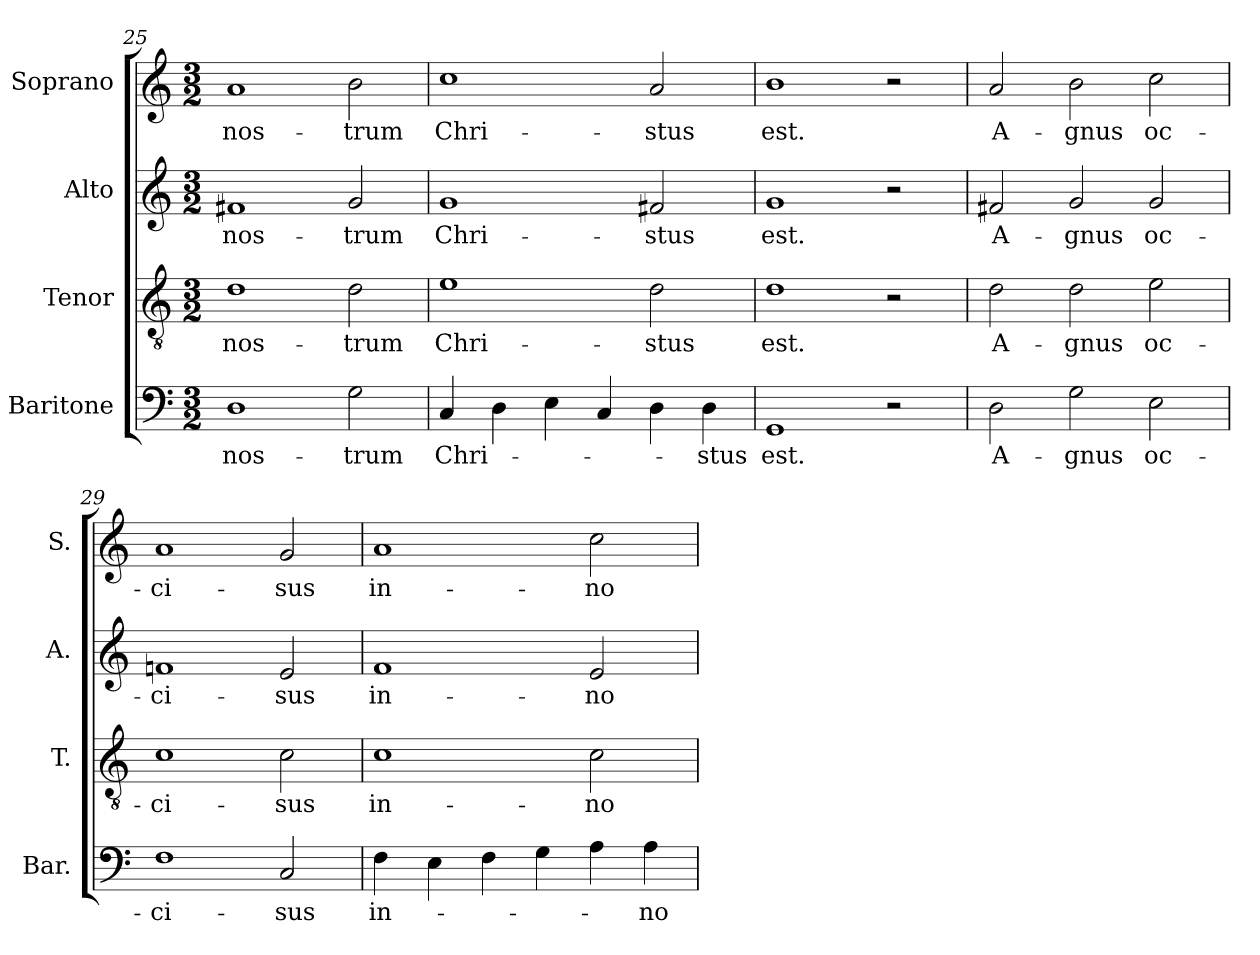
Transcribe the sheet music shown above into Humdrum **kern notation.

**kern	**text	**kern	**text	**kern	**text	**kern	**text
*part4	*part4	*part3	*part3	*part2	*part2	*part1	*part1
*staff4	*staff4	*staff3	*staff3	*staff2	*staff2	*staff1	*staff1
*I"Baritone	*	*I"Tenor	*	*I"Alto	*	*I"Soprano	*
*I'Bar.	*	*I'T.	*	*I'A.	*	*I'S.	*
*clefF4	*	*clefGv2	*	*clefG2	*	*clefG2	*
*	*	*ITrd7c12	*	*	*	*	*
*k[]	*	*k[]	*	*k[]	*	*k[]	*
*C:	*	*C:	*	*C:	*	*C:	*
*M3/2	*	*M3/2	*	*M3/2	*	*M3/2	*
=25	=25	=25	=25	=25	=25	=25	=25
!	!LO:LY:b:color=#000000	!	!	!	!	!	!
!	!	!	!LO:LY:b:color=#000000	!	!	!	!
!	!	!	!	!	!LO:LY:b:color=#000000	!	!
!	!	!	!	!	!	!	!LO:LY:b:color=#000000
1Di	nos-	1Di	nos-	1f#Xi	nos-	1ai	nos-
!	!LO:LY:b:color=#000000	!	!	!	!	!	!
!	!	!	!LO:LY:b:color=#000000	!	!	!	!
!	!	!	!	!	!LO:LY:b:color=#000000	!	!
!	!	!	!	!	!	!	!LO:LY:b:color=#000000
2Gi\	-trum	2Di\	-trum	2gi/	-trum	2bi\	-trum
=26	=26	=26	=26	=26	=26	=26	=26
!	!LO:LY:b:color=#000000	!	!	!	!	!	!
!	!	!	!LO:LY:b:color=#000000	!	!	!	!
!	!	!	!	!	!LO:LY:b:color=#000000	!	!
!	!	!	!	!	!	!	!LO:LY:b:color=#000000
4Ci/	Chri-	1Ei	Chri-	1gi	Chri-	1cci	Chri-
4Di\	.	.	.	.	.	.	.
4Ei\	.	.	.	.	.	.	.
4Ci/	.	.	.	.	.	.	.
!	!	!	!LO:LY:b:color=#000000	!	!	!	!
!	!	!	!	!	!LO:LY:b:color=#000000	!	!
!	!	!	!	!	!	!	!LO:LY:b:color=#000000
4Di\	.	2Di\	-stus	2f#Xi/	-stus	2ai/	-stus
!	!LO:LY:b:color=#000000	!	!	!	!	!	!
4Di\	-stus	.	.	.	.	.	.
=27	=27	=27	=27	=27	=27	=27	=27
!	!LO:LY:b:color=#000000	!	!	!	!	!	!
!	!	!	!LO:LY:b:color=#000000	!	!	!	!
!	!	!	!	!	!LO:LY:b:color=#000000	!	!
!	!	!	!	!	!	!	!LO:LY:b:color=#000000
1GGi	est.	1Di	est.	1gi	est.	1bi	est.
2r	.	2r	.	2r	.	2r	.
=28	=28	=28	=28	=28	=28	=28	=28
!	!LO:LY:b:color=#000000	!	!	!	!	!	!
!	!	!	!LO:LY:b:color=#000000	!	!	!	!
!	!	!	!	!	!LO:LY:b:color=#000000	!	!
!	!	!	!	!	!	!	!LO:LY:b:color=#000000
2Di\	A-	2Di\	A-	2f#Xi/	A-	2ai/	A-
!	!LO:LY:b:color=#000000	!	!	!	!	!	!
!	!	!	!LO:LY:b:color=#000000	!	!	!	!
!	!	!	!	!	!LO:LY:b:color=#000000	!	!
!	!	!	!	!	!	!	!LO:LY:b:color=#000000
2Gi\	-gnus	2Di\	-gnus	2gi/	-gnus	2bi\	-gnus
!	!LO:LY:b:color=#000000	!	!	!	!	!	!
!	!	!	!LO:LY:b:color=#000000	!	!	!	!
!	!	!	!	!	!LO:LY:b:color=#000000	!	!
!	!	!	!	!	!	!	!LO:LY:b:color=#000000
2Ei\	oc-	2Ei\	oc-	2gi/	oc-	2cci\	oc-
=29	=29	=29	=29	=29	=29	=29	=29
!	!LO:LY:b:color=#000000	!	!	!	!	!	!
!	!	!	!LO:LY:b:color=#000000	!	!	!	!
!	!	!	!	!	!LO:LY:b:color=#000000	!	!
!	!	!	!	!	!	!	!LO:LY:b:color=#000000
1Fi	-ci-	1Ci	-ci-	1fni	-ci-	1ai	-ci-
!	!LO:LY:b:color=#000000	!	!	!	!	!	!
!	!	!	!LO:LY:b:color=#000000	!	!	!	!
!	!	!	!	!	!LO:LY:b:color=#000000	!	!
!	!	!	!	!	!	!	!LO:LY:b:color=#000000
2Ci/	-sus	2Ci\	-sus	2ei/	-sus	2gi/	-sus
=30	=30	=30	=30	=30	=30	=30	=30
!	!LO:LY:b:color=#000000	!	!	!	!	!	!
!	!	!	!LO:LY:b:color=#000000	!	!	!	!
!	!	!	!	!	!LO:LY:b:color=#000000	!	!
!	!	!	!	!	!	!	!LO:LY:b:color=#000000
4Fi\	in-	1Ci	in-	1fi	in-	1ai	in-
4Ei\	.	.	.	.	.	.	.
4Fi\	.	.	.	.	.	.	.
4Gi\	.	.	.	.	.	.	.
!	!	!	!LO:LY:b:color=#000000	!	!	!	!
!	!	!	!	!	!LO:LY:b:color=#000000	!	!
!	!	!	!	!	!	!	!LO:LY:b:color=#000000
4Ai\	.	2Ci\	-no	2ei/	-no	2cci\	-no
!	!LO:LY:b:color=#000000	!	!	!	!	!	!
4Ai\	-no	.	.	.	.	.	.
=	=	=	=	=	=	=	=
*-	*-	*-	*-	*-	*-	*-	*-
